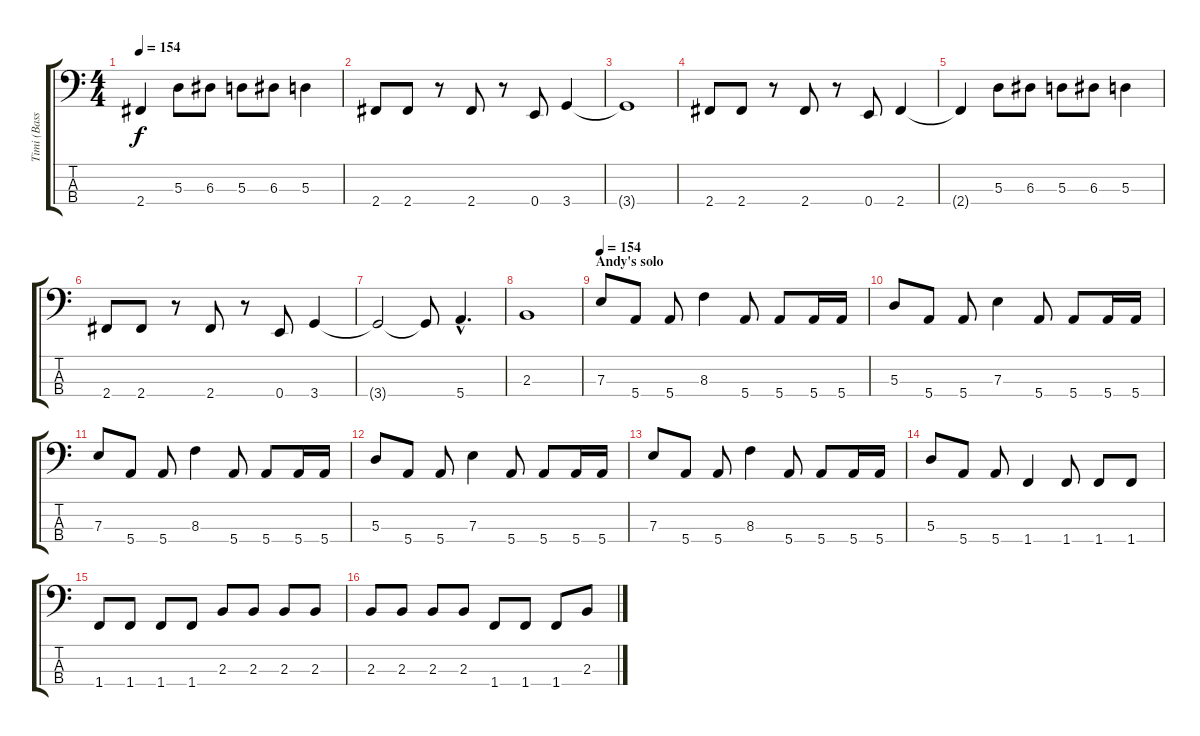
\track ("Timi (Bass)" "Timi (Bass") {instrument electricbassfinger}
\staff {score tabs}
\tuning (G2 D2 A1 E1) {hide}
\ts (4 4)
\tempo 154
\clef f4
\ks c
2.4{t}.4{dy f} 5.3.8 6.3.8 5.3.8 6.3.8 5.3.4 |
2.4.8 2.4.8 r.8 2.4.8 r.8 0.4.8 3.4.4 |
3.4{t}.1 |
2.4.8 2.4.8 r.8 2.4.8 r.8 0.4.8 2.4.4 |
2.4{t}.4 5.3.8 6.3.8 5.3.8 6.3.8 5.3.4 |
2.4.8 2.4.8 r.8 2.4.8 r.8 0.4.8 3.4.4 |
3.4{t}.2 3.4{t}.8 5.4{hac}.4{d} |
2.3.1 |
\section ("" "Andy's solo")
\tempo 154
7.3.8 5.4.8 5.4.8 8.3.4 5.4.8 5.4.8 5.4.16 5.4.16 |
5.3.8 5.4.8 5.4.8 7.3.4 5.4.8 5.4.8 5.4.16 5.4.16 |
7.3.8 5.4.8 5.4.8 8.3.4 5.4.8 5.4.8 5.4.16 5.4.16 |
5.3.8 5.4.8 5.4.8 7.3.4 5.4.8 5.4.8 5.4.16 5.4.16 |
7.3.8 5.4.8 5.4.8 8.3.4 5.4.8 5.4.8 5.4.16 5.4.16 |
5.3.8 5.4.8 5.4.8 1.4.4 1.4.8 1.4.8 1.4.8 |
1.4.8 1.4.8 1.4.8 1.4.8 2.3.8 2.3.8 2.3.8 2.3.8 |
2.3.8 2.3.8 2.3.8 2.3.8 1.4.8 1.4.8 1.4.8 2.3.8
